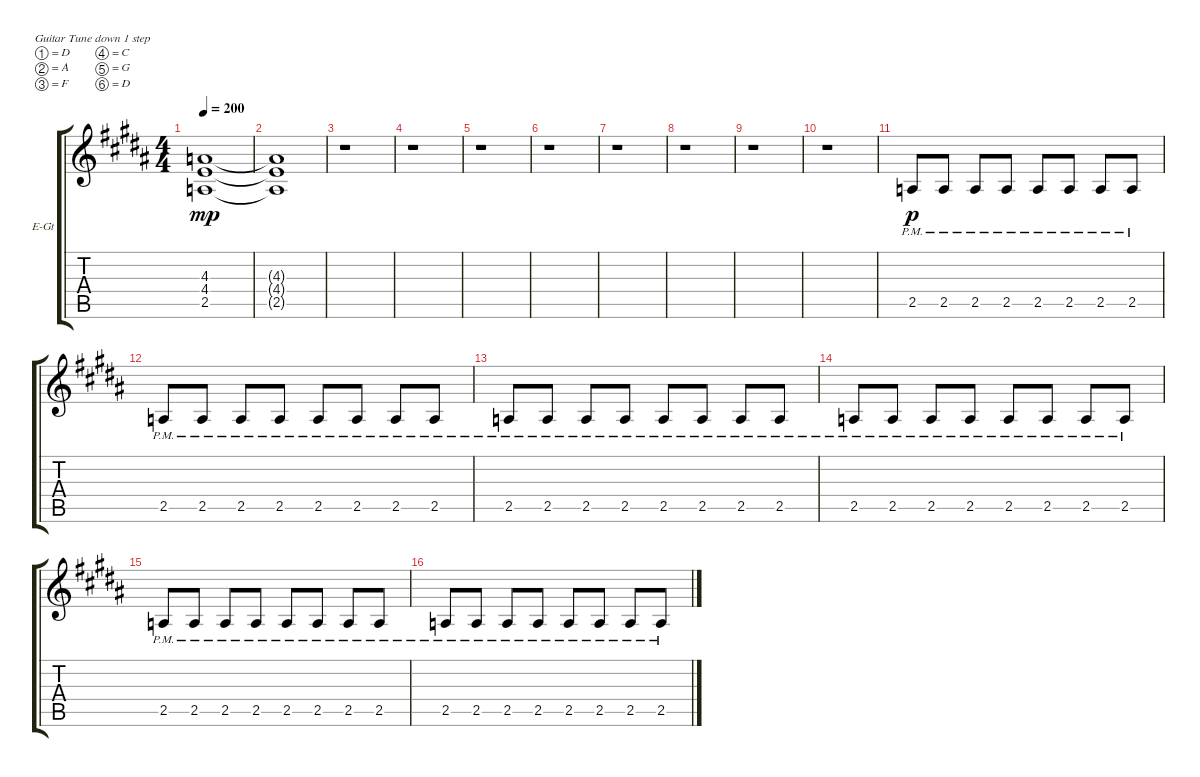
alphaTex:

\defaultSystemsLayout 4
\bracketExtendMode groupsimilarinstruments
\firstSystemTrackNameOrientation horizontal
\otherSystemsTrackNameOrientation horizontal
\track ("Rhythm Left" "E-Gt") {instrument distortionguitar}
\staff {score tabs}
\tuning (D4 A3 F3 C3 G2 D2)
\ts (4 4)
\tempo 200
\clef g2
\ks b
(4.3 4.4 2.5).1{dy mp} |
(4.3{t} 4.4{t} 2.5{t}).1 |
r.1 |
r.1 |
r.1 |
r.1 |
r.1 |
r.1 |
r.1 |
r.1 |
2.5{pm}.8{dy p} 2.5{pm}.8 2.5{pm}.8 2.5{pm}.8 2.5{pm}.8 2.5{pm}.8 2.5{pm}.8 2.5{pm}.8 |
2.5{pm}.8 2.5{pm}.8 2.5{pm}.8 2.5{pm}.8 2.5{pm}.8 2.5{pm}.8 2.5{pm}.8 2.5{pm}.8 |
2.5{pm}.8 2.5{pm}.8 2.5{pm}.8 2.5{pm}.8 2.5{pm}.8 2.5{pm}.8 2.5{pm}.8 2.5{pm}.8 |
2.5{pm}.8 2.5{pm}.8 2.5{pm}.8 2.5{pm}.8 2.5{pm}.8 2.5{pm}.8 2.5{pm}.8 2.5{pm}.8 |
2.5{pm}.8 2.5{pm}.8 2.5{pm}.8 2.5{pm}.8 2.5{pm}.8 2.5{pm}.8 2.5{pm}.8 2.5{pm}.8 |
2.5{pm}.8 2.5{pm}.8 2.5{pm}.8 2.5{pm}.8 2.5{pm}.8 2.5{pm}.8 2.5{pm}.8 2.5{pm}.8
